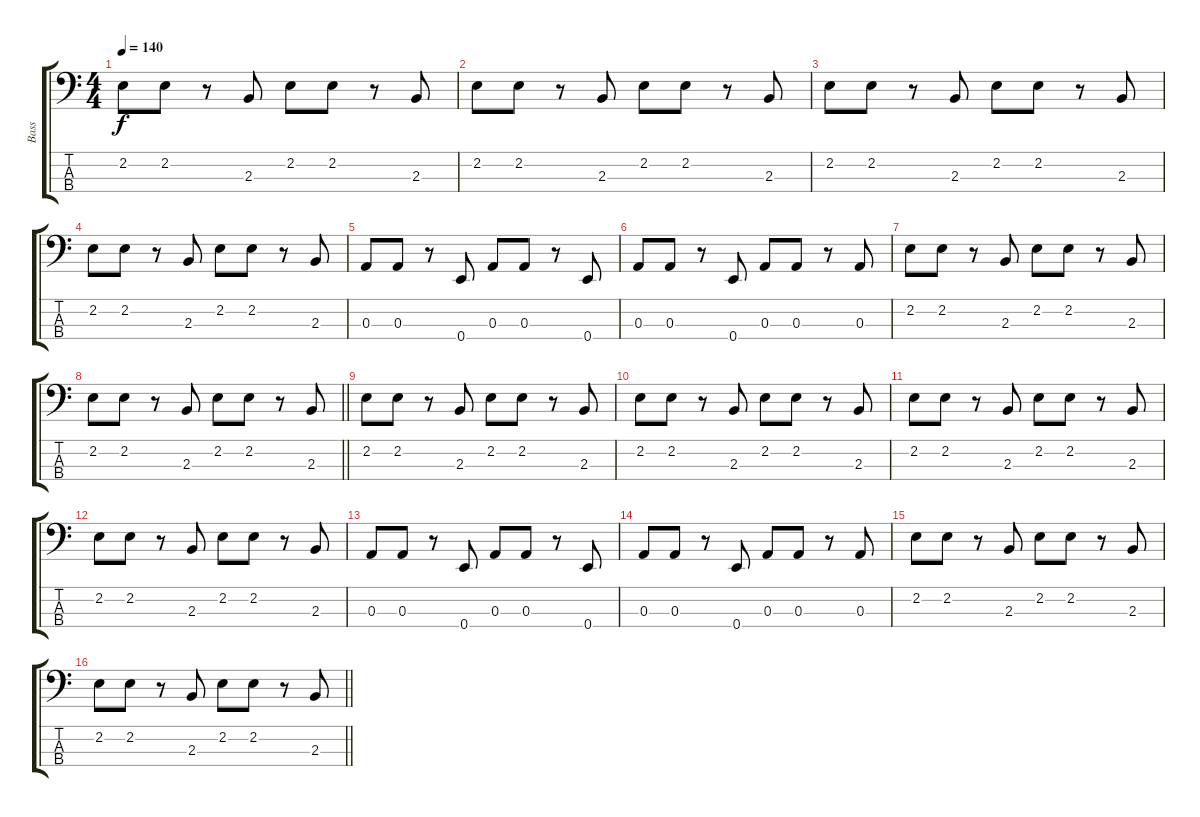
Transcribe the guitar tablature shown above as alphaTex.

\track ("Bass" "Bass") {instrument electricbassfinger}
\staff {score tabs}
\tuning (G2 D2 A1 E1) {hide}
\ts (4 4)
\section ("" "")
\tempo 140
\clef f4
\ks c
2.2.8{dy f} 2.2.8 r.8 2.3.8 2.2.8 2.2.8 r.8 2.3.8 |
2.2.8 2.2.8 r.8 2.3.8 2.2.8 2.2.8 r.8 2.3.8 |
2.2.8 2.2.8 r.8 2.3.8 2.2.8 2.2.8 r.8 2.3.8 |
2.2.8 2.2.8 r.8 2.3.8 2.2.8 2.2.8 r.8 2.3.8 |
0.3.8 0.3.8 r.8 0.4.8 0.3.8 0.3.8 r.8 0.4.8 |
0.3.8 0.3.8 r.8 0.4.8 0.3.8 0.3.8 r.8 0.3.8 |
2.2.8 2.2.8 r.8 2.3.8 2.2.8 2.2.8 r.8 2.3.8 |
\barLineRight lightlight
2.2.8 2.2.8 r.8 2.3.8 2.2.8 2.2.8 r.8 2.3.8 |
\section ("" "")
2.2.8 2.2.8 r.8 2.3.8 2.2.8 2.2.8 r.8 2.3.8 |
2.2.8 2.2.8 r.8 2.3.8 2.2.8 2.2.8 r.8 2.3.8 |
2.2.8 2.2.8 r.8 2.3.8 2.2.8 2.2.8 r.8 2.3.8 |
2.2.8 2.2.8 r.8 2.3.8 2.2.8 2.2.8 r.8 2.3.8 |
0.3.8 0.3.8 r.8 0.4.8 0.3.8 0.3.8 r.8 0.4.8 |
0.3.8 0.3.8 r.8 0.4.8 0.3.8 0.3.8 r.8 0.3.8 |
2.2.8 2.2.8 r.8 2.3.8 2.2.8 2.2.8 r.8 2.3.8 |
\barLineRight lightlight
2.2.8 2.2.8 r.8 2.3.8 2.2.8 2.2.8 r.8 2.3.8
